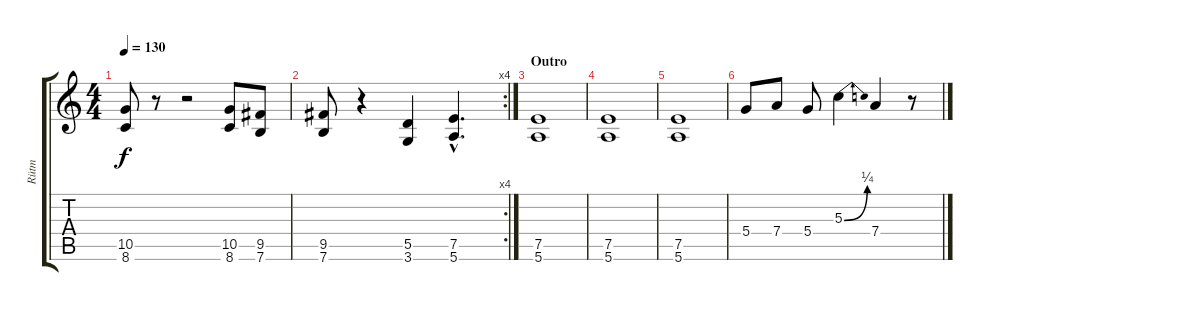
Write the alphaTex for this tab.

\track ("Rütm" "Rütm") {instrument distortionguitar}
\staff {score tabs}
\tuning (E4 B3 G3 D3 A2 E2) {hide}
\ts (4 4)
\tempo 130
\clef g2
\ks c
(10.5 8.6).8{dy f} r.8 r.2 (10.5 8.6).8 (9.5 7.6).8 |
\rc 4
(9.5 7.6).8 r.4 (5.5 3.6).4 (7.5{hac} 5.6{hac}).4{d} |
\section ("" "Outro")
(7.5 5.6).1 |
(7.5 5.6).1 |
(7.5 5.6).1 |
5.4.8 7.4.8 5.4.8 5.3{be (bend 0 0 60 1)}.4 7.4.4 r.8
